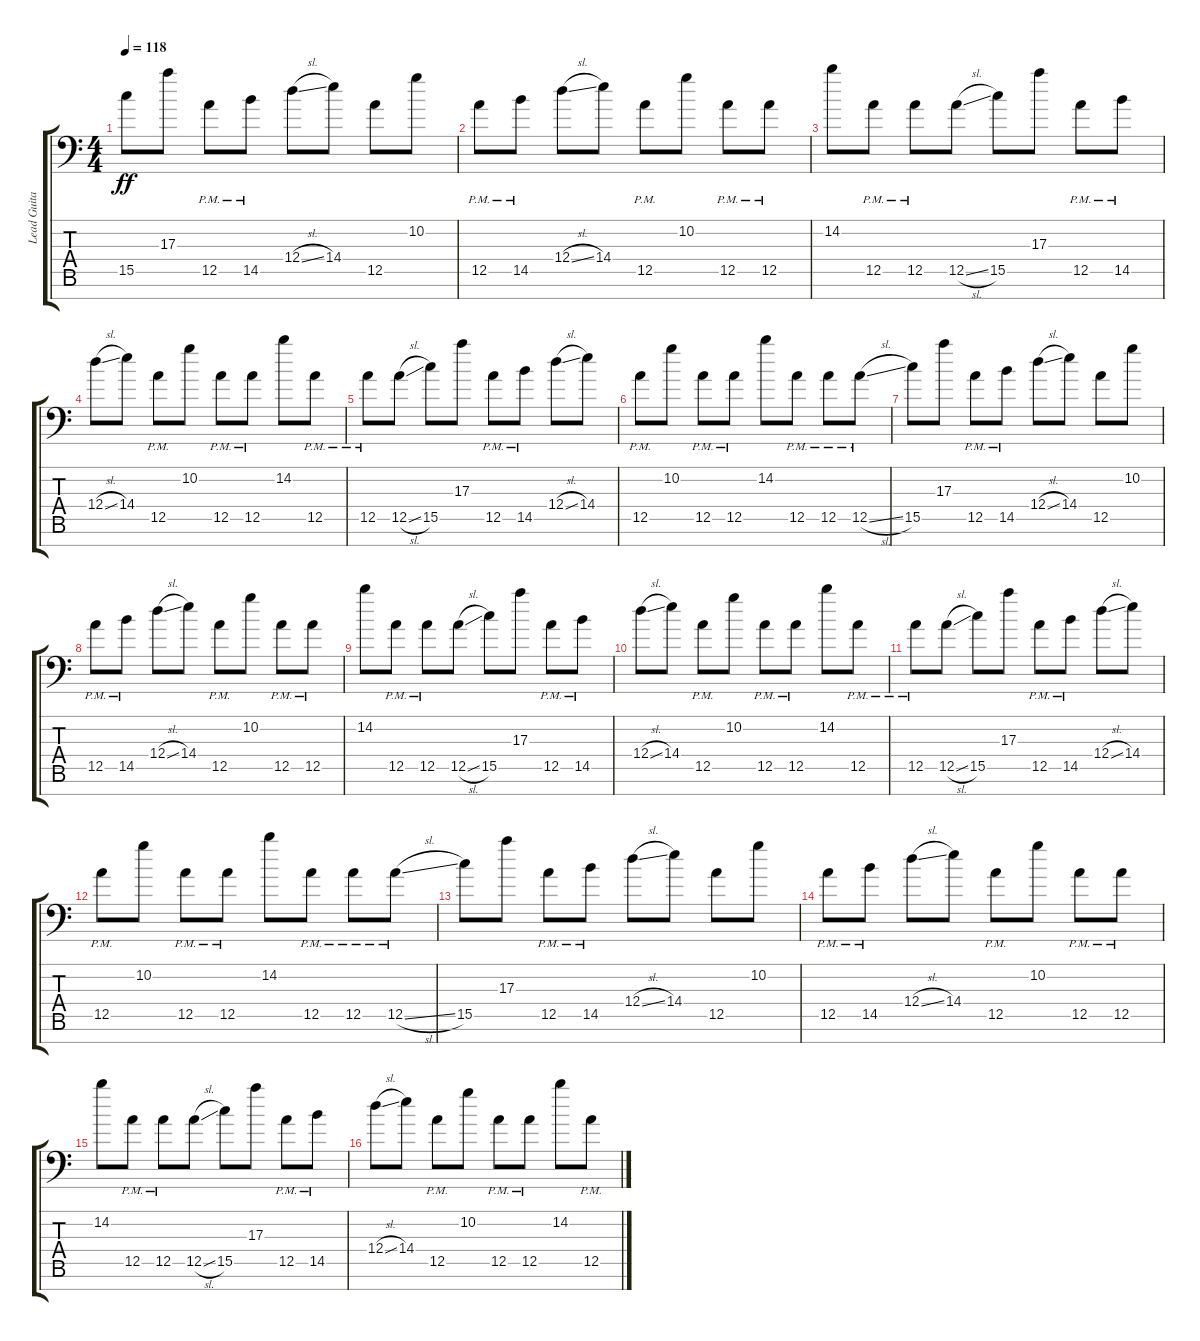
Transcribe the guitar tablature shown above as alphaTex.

\track ("Lead Guitar #2" "Lead Guita") {instrument distortionguitar}
\staff {score tabs}
\tuning (D4 A3 E3 D3 A2 E2 A1) {hide}
\ts (4 4)
\tempo 118
\clef f4
\ks c
15.5.8{dy ff} 17.3.8 12.5{pm}.8 14.5{pm}.8 12.4{sl}.8 14.4.8 12.5.8 10.2.8 |
12.5{pm}.8 14.5{pm}.8 12.4{sl}.8 14.4.8 12.5{pm}.8 10.2.8 12.5{pm}.8 12.5{pm}.8 |
14.2.8 12.5{pm}.8 12.5{pm}.8 12.5{sl}.8 15.5.8 17.3.8 12.5{pm}.8 14.5{pm}.8 |
12.4{sl}.8 14.4.8 12.5{pm}.8 10.2.8 12.5{pm}.8 12.5{pm}.8 14.2.8 12.5{pm}.8 |
12.5{pm}.8 12.5{sl}.8 15.5.8 17.3.8 12.5{pm}.8 14.5{pm}.8 12.4{sl}.8 14.4.8 |
12.5{pm}.8 10.2.8 12.5{pm}.8 12.5{pm}.8 14.2.8 12.5{pm}.8 12.5{pm}.8 12.5{sl pm}.8 |
15.5.8 17.3.8 12.5{pm}.8 14.5{pm}.8 12.4{sl}.8 14.4.8 12.5.8 10.2.8 |
\section ("" "")
12.5{pm}.8 14.5{pm}.8 12.4{sl}.8 14.4.8 12.5{pm}.8 10.2.8 12.5{pm}.8 12.5{pm}.8 |
14.2.8 12.5{pm}.8 12.5{pm}.8 12.5{sl}.8 15.5.8 17.3.8 12.5{pm}.8 14.5{pm}.8 |
12.4{sl}.8 14.4.8 12.5{pm}.8 10.2.8 12.5{pm}.8 12.5{pm}.8 14.2.8 12.5{pm}.8 |
12.5{pm}.8 12.5{sl}.8 15.5.8 17.3.8 12.5{pm}.8 14.5{pm}.8 12.4{sl}.8 14.4.8 |
12.5{pm}.8 10.2.8 12.5{pm}.8 12.5{pm}.8 14.2.8 12.5{pm}.8 12.5{pm}.8 12.5{sl pm}.8 |
15.5.8 17.3.8 12.5{pm}.8 14.5{pm}.8 12.4{sl}.8 14.4.8 12.5.8 10.2.8 |
12.5{pm}.8 14.5{pm}.8 12.4{sl}.8 14.4.8 12.5{pm}.8 10.2.8 12.5{pm}.8 12.5{pm}.8 |
14.2.8 12.5{pm}.8 12.5{pm}.8 12.5{sl}.8 15.5.8 17.3.8 12.5{pm}.8 14.5{pm}.8 |
12.4{sl}.8 14.4.8 12.5{pm}.8 10.2.8 12.5{pm}.8 12.5{pm}.8 14.2.8 12.5{pm}.8
